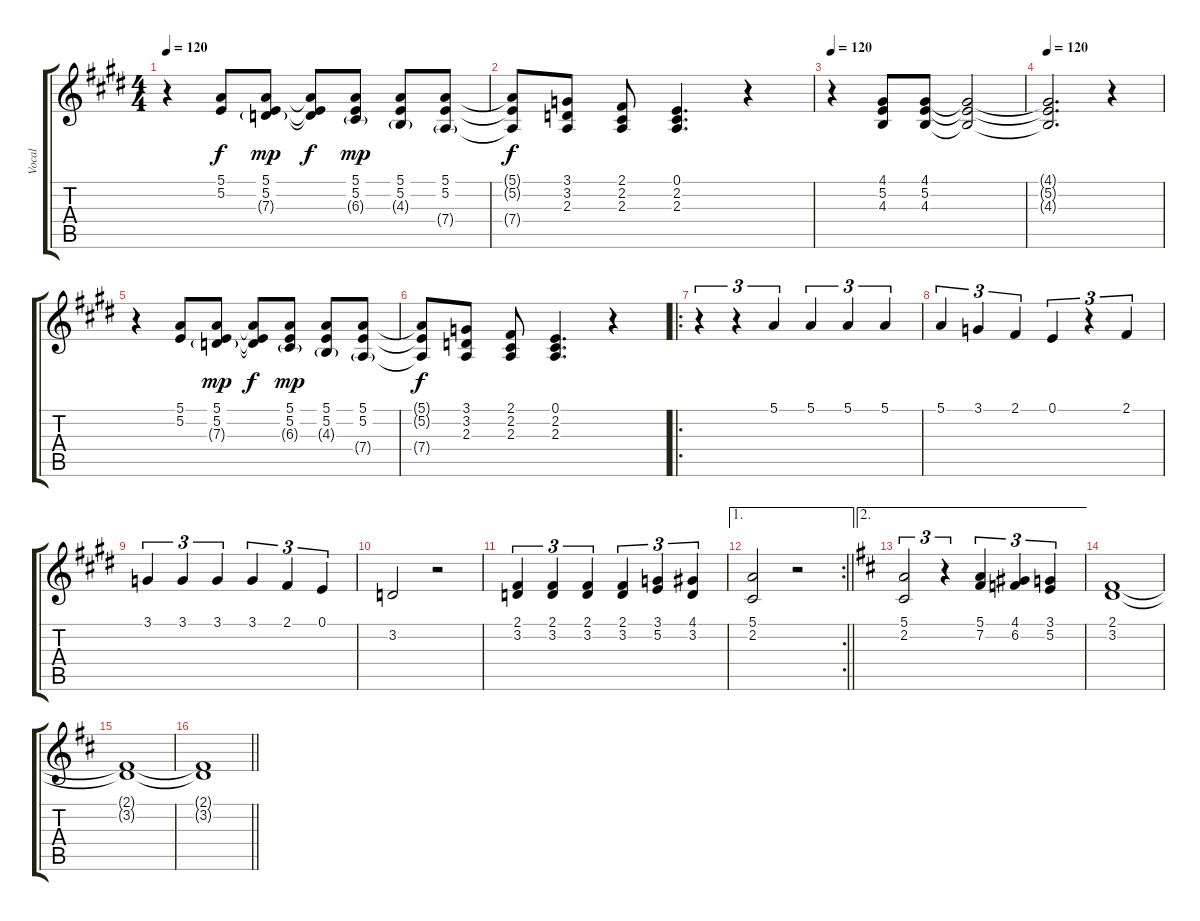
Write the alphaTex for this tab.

\track ("Vocal" "Vocal") {instrument trombone}
\staff {score tabs}
\tuning (E4 B3 G3 D3 A2 E2) {hide}
\ts (4 4)
\tempo 120
\clef g2
\ks e
r.4{dy f} (5.1 5.2).8 (5.1 5.2 7.3{g}).8{dy mp} (5.1{t} 5.2{t} 7.3{t}).8{dy f} (5.1 5.2 6.3{g}).8{dy mp} (5.1 5.2 4.3{g}).8 (5.1 5.2 7.4{g}).8 |
(5.1{t} 5.2{t} 7.4{t}).8{dy f} (3.1 3.2 2.3).8 (2.1 2.2 2.3).8 (0.1 2.2 2.3).4{d} r.4 |
\tempo 120
r.4 (4.1 5.2 4.3).8 (4.1 5.2 4.3).8 (4.1{t} 5.2{t} 4.3{t}).2 |
\tempo 120
(4.1{t} 5.2{t} 4.3{t}).2{d} r.4 |
r.4 (5.1 5.2).8 (5.1 5.2 7.3{g}).8{dy mp} (5.1{t} 5.2{t} 7.3{t}).8{dy f} (5.1 5.2 6.3{g}).8{dy mp} (5.1 5.2 4.3{g}).8 (5.1 5.2 7.4{g}).8 |
(5.1{t} 5.2{t} 7.4{t}).8{dy f} (3.1 3.2 2.3).8 (2.1 2.2 2.3).8 (0.1 2.2 2.3).4{d} r.4 |
\ro
r.4{tu (3 2)} r.4{tu (3 2)} 5.1.4{tu (3 2)} 5.1.4{tu (3 2)} 5.1.4{tu (3 2)} 5.1.4{tu (3 2)} |
5.1.4{tu (3 2)} 3.1.4{tu (3 2)} 2.1.4{tu (3 2)} 0.1.4{tu (3 2)} r.4{tu (3 2)} 2.1.4{tu (3 2)} |
3.1.4{tu (3 2)} 3.1.4{tu (3 2)} 3.1.4{tu (3 2)} 3.1.4{tu (3 2)} 2.1.4{tu (3 2)} 0.1.4{tu (3 2)} |
3.2.2 r.2 |
(2.1 3.2).4{tu (3 2)} (2.1 3.2).4{tu (3 2)} (2.1 3.2).4{tu (3 2)} (2.1 3.2).4{tu (3 2)} (3.1 5.2).4{tu (3 2)} (4.1 3.2).4{tu (3 2)} |
\ae 1
\rc 2
\barLineRight lightlight
(5.1 2.2).2 r.2 |
\ae 2
\ks d
(5.1 2.2).2{tu (3 2)} r.4{tu (3 2)} (5.1 7.2).4{tu (3 2)} (4.1 6.2).4{tu (3 2)} (3.1 5.2).4{tu (3 2)} |
(2.1 3.2).1 |
(2.1{t} 3.2{t}).1 |
\barLineRight lightlight
(2.1{t} 3.2{t}).1
